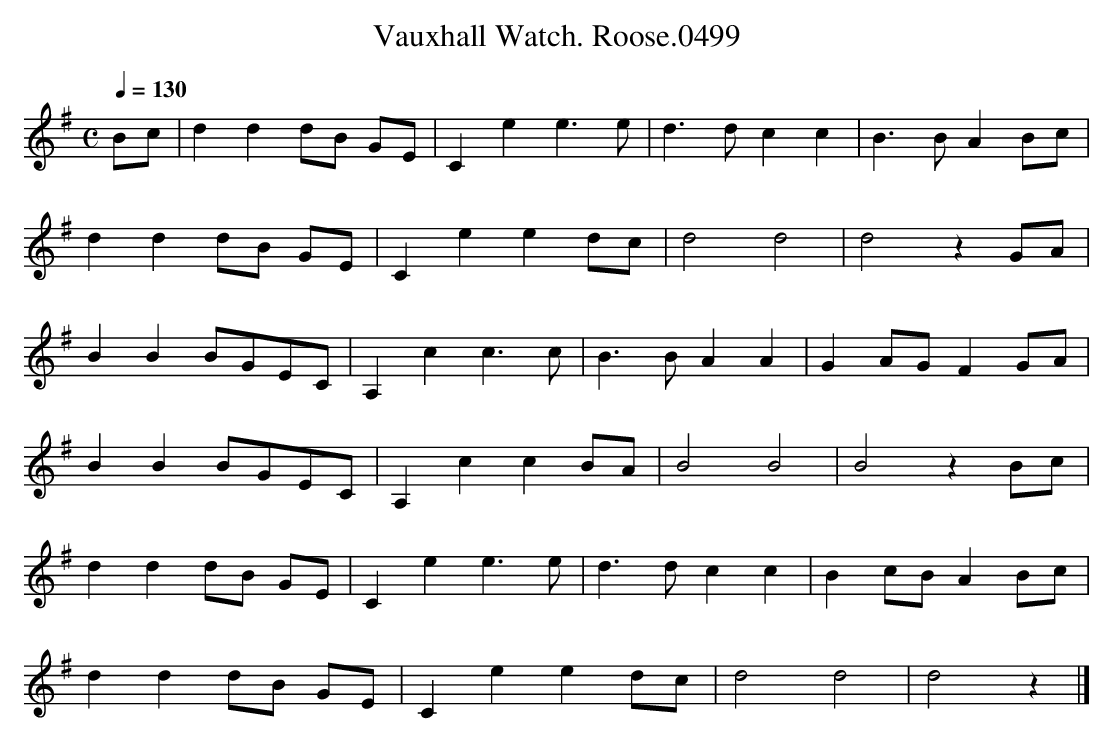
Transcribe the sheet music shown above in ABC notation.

X:1
T:Vauxhall Watch. Roose.0499
M:C
L:1/8
Q:1/4=130
K:G
Bc|d2d2dB GE|C2e2e2>e2|d2>d2 c2c2|B2>B2A2Bc|
d2d2dB GE|C2e2e2 dc|d4d4|d4z2 GA|
B2B2 BGEC|A,2c2c2>c2|B2>B2 A2A2|G2AGF2GA|
B2B2BGEC|A,2c2c2BA|B4B4|B4z2Bc|
d2d2dB GE|C2e2e2>e2|d2>d2 c2c2|B2cBA2Bc|
d2d2dB GE|C2e2e2dc|d4d4|d4z2|]
